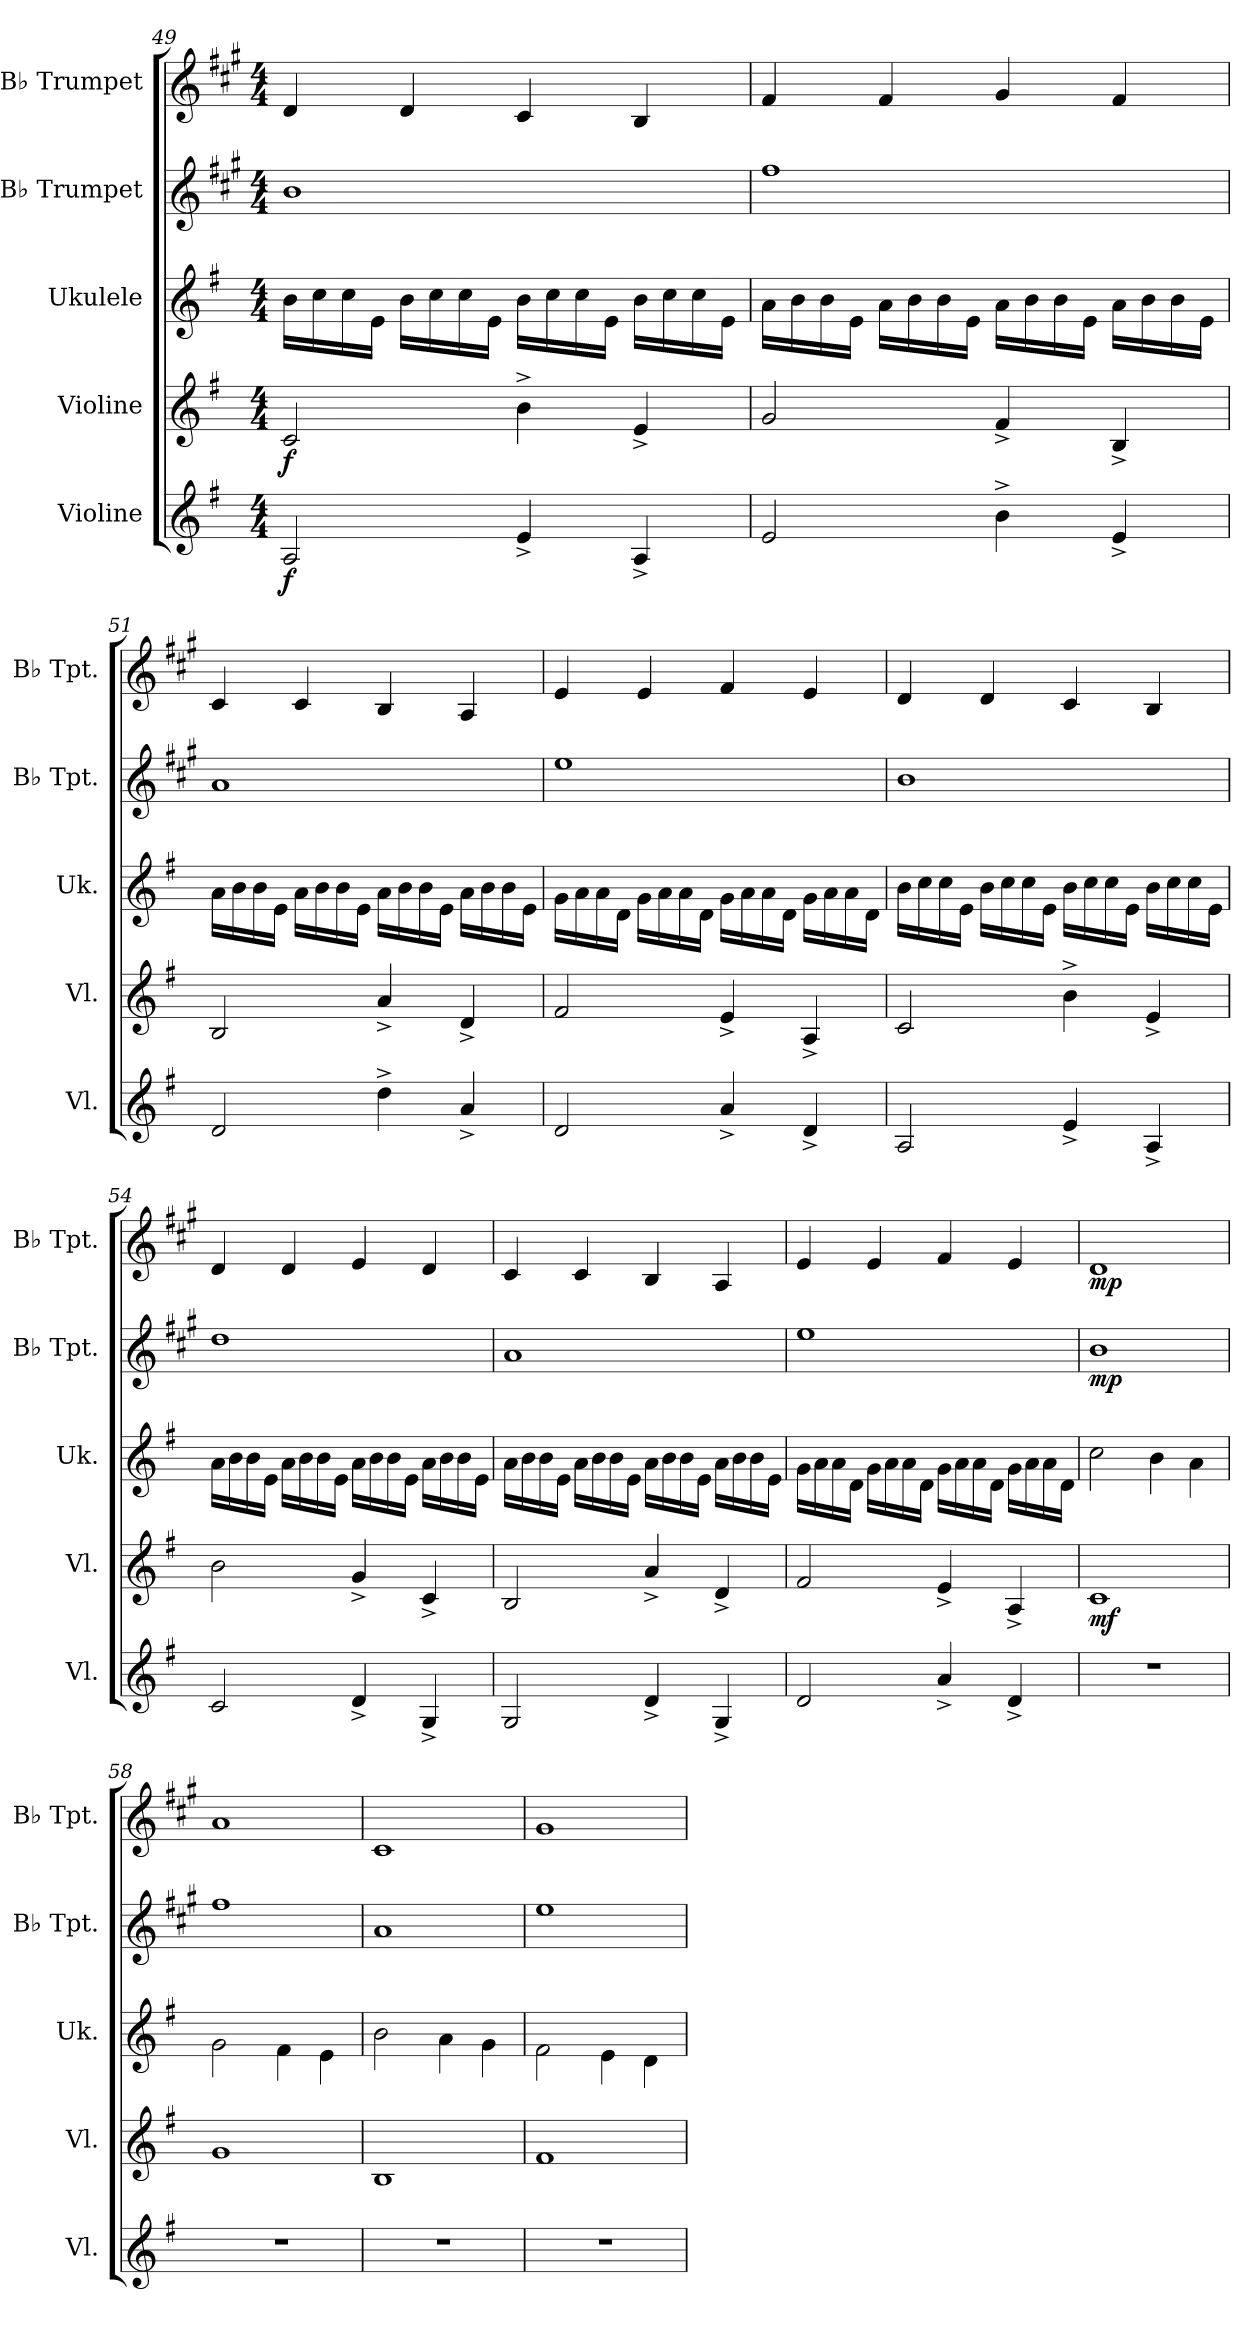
**kern	**dynam	**kern	**dynam	**kern	**kern	**dynam	**kern	**dynam
*part5	*part5	*part4	*part4	*part3	*part2	*part2	*part1	*part1
*staff5	*staff5	*staff4	*staff4	*staff3	*staff2	*staff2	*staff1	*staff1
*I"Violine	*	*I"Violine	*	*I"Ukulele	*I"B♭ Trumpet	*	*I"B♭ Trumpet	*
*I'Vl.	*	*I'Vl.	*	*I'Uk.	*I'B♭ Tpt.	*	*I'B♭ Tpt.	*
!!LO:LB:g=z
*clefG2	*	*clefG2	*	*	*clefG2	*	*clefG2	*
*	*	*	*	*	*ITrd1c2	*	*ITrd1c2	*
*k[f#]	*	*k[f#]	*	*k[f#]	*k[f#]	*	*k[f#]	*
*M4/4	*	*M4/4	*	*M4/4	*M4/4	*	*M4/4	*
=49	=49	=49	=49	=49	=49	=49	=49	=49
!	!LO:DY:b	!	!LO:DY:b	!	!	!	!	!
2A/	f	2c/	f	16b\LL	1a	.	4c/	.
.	.	.	.	16cc\	.	.	.	.
.	.	.	.	16cc\	.	.	.	.
.	.	.	.	16e\JJ	.	.	.	.
.	.	.	.	16b\LL	.	.	4c/	.
.	.	.	.	16cc\	.	.	.	.
.	.	.	.	16cc\	.	.	.	.
.	.	.	.	16e\JJ	.	.	.	.
4e^/	.	4b^\	.	16b\LL	.	.	4B/	.
.	.	.	.	16cc\	.	.	.	.
.	.	.	.	16cc\	.	.	.	.
.	.	.	.	16e\JJ	.	.	.	.
4A^/	.	4e^/	.	16b\LL	.	.	4A/	.
.	.	.	.	16cc\	.	.	.	.
.	.	.	.	16cc\	.	.	.	.
.	.	.	.	16e\JJ	.	.	.	.
=50	=50	=50	=50	=50	=50	=50	=50	=50
2e/	.	2g/	.	16a\LL	1ee	.	4e/	.
.	.	.	.	16b\	.	.	.	.
.	.	.	.	16b\	.	.	.	.
.	.	.	.	16e\JJ	.	.	.	.
.	.	.	.	16a\LL	.	.	4e/	.
.	.	.	.	16b\	.	.	.	.
.	.	.	.	16b\	.	.	.	.
.	.	.	.	16e\JJ	.	.	.	.
4b^\	.	4f#^/	.	16a\LL	.	.	4f#/	.
.	.	.	.	16b\	.	.	.	.
.	.	.	.	16b\	.	.	.	.
.	.	.	.	16e\JJ	.	.	.	.
4e^/	.	4B^/	.	16a\LL	.	.	4e/	.
.	.	.	.	16b\	.	.	.	.
.	.	.	.	16b\	.	.	.	.
.	.	.	.	16e\JJ	.	.	.	.
!!LO:PB:g=z
=51	=51	=51	=51	=51	=51	=51	=51	=51
2d/	.	2B/	.	16a\LL	1g	.	4B/	.
.	.	.	.	16b\	.	.	.	.
.	.	.	.	16b\	.	.	.	.
.	.	.	.	16e\JJ	.	.	.	.
.	.	.	.	16a\LL	.	.	4B/	.
.	.	.	.	16b\	.	.	.	.
.	.	.	.	16b\	.	.	.	.
.	.	.	.	16e\JJ	.	.	.	.
4dd^\	.	4a^/	.	16a\LL	.	.	4A/	.
.	.	.	.	16b\	.	.	.	.
.	.	.	.	16b\	.	.	.	.
.	.	.	.	16e\JJ	.	.	.	.
4a^/	.	4d^/	.	16a\LL	.	.	4G/	.
.	.	.	.	16b\	.	.	.	.
.	.	.	.	16b\	.	.	.	.
.	.	.	.	16e\JJ	.	.	.	.
=52	=52	=52	=52	=52	=52	=52	=52	=52
2d/	.	2f#/	.	16g\LL	1dd	.	4d/	.
.	.	.	.	16a\	.	.	.	.
.	.	.	.	16a\	.	.	.	.
.	.	.	.	16d\JJ	.	.	.	.
.	.	.	.	16g\LL	.	.	4d/	.
.	.	.	.	16a\	.	.	.	.
.	.	.	.	16a\	.	.	.	.
.	.	.	.	16d\JJ	.	.	.	.
4a^/	.	4e^/	.	16g\LL	.	.	4e/	.
.	.	.	.	16a\	.	.	.	.
.	.	.	.	16a\	.	.	.	.
.	.	.	.	16d\JJ	.	.	.	.
4d^/	.	4A^/	.	16g\LL	.	.	4d/	.
.	.	.	.	16a\	.	.	.	.
.	.	.	.	16a\	.	.	.	.
.	.	.	.	16d\JJ	.	.	.	.
!!LO:LB:g=z
=53	=53	=53	=53	=53	=53	=53	=53	=53
2A/	.	2c/	.	16b\LL	1a	.	4c/	.
.	.	.	.	16cc\	.	.	.	.
.	.	.	.	16cc\	.	.	.	.
.	.	.	.	16e\JJ	.	.	.	.
.	.	.	.	16b\LL	.	.	4c/	.
.	.	.	.	16cc\	.	.	.	.
.	.	.	.	16cc\	.	.	.	.
.	.	.	.	16e\JJ	.	.	.	.
4e^/	.	4b^\	.	16b\LL	.	.	4B/	.
.	.	.	.	16cc\	.	.	.	.
.	.	.	.	16cc\	.	.	.	.
.	.	.	.	16e\JJ	.	.	.	.
4A^/	.	4e^/	.	16b\LL	.	.	4A/	.
.	.	.	.	16cc\	.	.	.	.
.	.	.	.	16cc\	.	.	.	.
.	.	.	.	16e\JJ	.	.	.	.
=54	=54	=54	=54	=54	=54	=54	=54	=54
2c/	.	2b\	.	16a\LL	1cc	.	4c/	.
.	.	.	.	16b\	.	.	.	.
.	.	.	.	16b\	.	.	.	.
.	.	.	.	16e\JJ	.	.	.	.
.	.	.	.	16a\LL	.	.	4c/	.
.	.	.	.	16b\	.	.	.	.
.	.	.	.	16b\	.	.	.	.
.	.	.	.	16e\JJ	.	.	.	.
4d^/	.	4g^/	.	16a\LL	.	.	4d/	.
.	.	.	.	16b\	.	.	.	.
.	.	.	.	16b\	.	.	.	.
.	.	.	.	16e\JJ	.	.	.	.
4G^/	.	4c^/	.	16a\LL	.	.	4c/	.
.	.	.	.	16b\	.	.	.	.
.	.	.	.	16b\	.	.	.	.
.	.	.	.	16e\JJ	.	.	.	.
!!LO:PB:g=z
=55	=55	=55	=55	=55	=55	=55	=55	=55
2G/	.	2B/	.	16a\LL	1g	.	4B/	.
.	.	.	.	16b\	.	.	.	.
.	.	.	.	16b\	.	.	.	.
.	.	.	.	16e\JJ	.	.	.	.
.	.	.	.	16a\LL	.	.	4B/	.
.	.	.	.	16b\	.	.	.	.
.	.	.	.	16b\	.	.	.	.
.	.	.	.	16e\JJ	.	.	.	.
4d^/	.	4a^/	.	16a\LL	.	.	4A/	.
.	.	.	.	16b\	.	.	.	.
.	.	.	.	16b\	.	.	.	.
.	.	.	.	16e\JJ	.	.	.	.
4G^/	.	4d^/	.	16a\LL	.	.	4G/	.
.	.	.	.	16b\	.	.	.	.
.	.	.	.	16b\	.	.	.	.
.	.	.	.	16e\JJ	.	.	.	.
=56	=56	=56	=56	=56	=56	=56	=56	=56
2d/	.	2f#/	.	16g\LL	1dd	.	4d/	.
.	.	.	.	16a\	.	.	.	.
.	.	.	.	16a\	.	.	.	.
.	.	.	.	16d\JJ	.	.	.	.
.	.	.	.	16g\LL	.	.	4d/	.
.	.	.	.	16a\	.	.	.	.
.	.	.	.	16a\	.	.	.	.
.	.	.	.	16d\JJ	.	.	.	.
4a^/	.	4e^/	.	16g\LL	.	.	4e/	.
.	.	.	.	16a\	.	.	.	.
.	.	.	.	16a\	.	.	.	.
.	.	.	.	16d\JJ	.	.	.	.
4d^/	.	4A^/	.	16g\LL	.	.	4d/	.
.	.	.	.	16a\	.	.	.	.
.	.	.	.	16a\	.	.	.	.
.	.	.	.	16d\JJ	.	.	.	.
!!LO:LB:g=z
=57	=57	=57	=57	=57	=57	=57	=57	=57
!	!	!	!LO:DY:b	!	!	!LO:DY:b	!	!LO:DY:b
1r	.	1c	mf	2cc\	1a	mp	1c	mp
.	.	.	.	4b\	.	.	.	.
.	.	.	.	4a\	.	.	.	.
=58	=58	=58	=58	=58	=58	=58	=58	=58
1r	.	1g	.	2g\	1ee	.	1g	.
.	.	.	.	4f#\	.	.	.	.
.	.	.	.	4e\	.	.	.	.
=59	=59	=59	=59	=59	=59	=59	=59	=59
1r	.	1B	.	2b\	1g	.	1B	.
.	.	.	.	4a\	.	.	.	.
.	.	.	.	4g\	.	.	.	.
=60	=60	=60	=60	=60	=60	=60	=60	=60
1r	.	1f#	.	2f#\	1dd	.	1f#	.
.	.	.	.	4e\	.	.	.	.
.	.	.	.	4d\	.	.	.	.
=	=	=	=	=	=	=	=	=
*-	*-	*-	*-	*-	*-	*-	*-	*-
